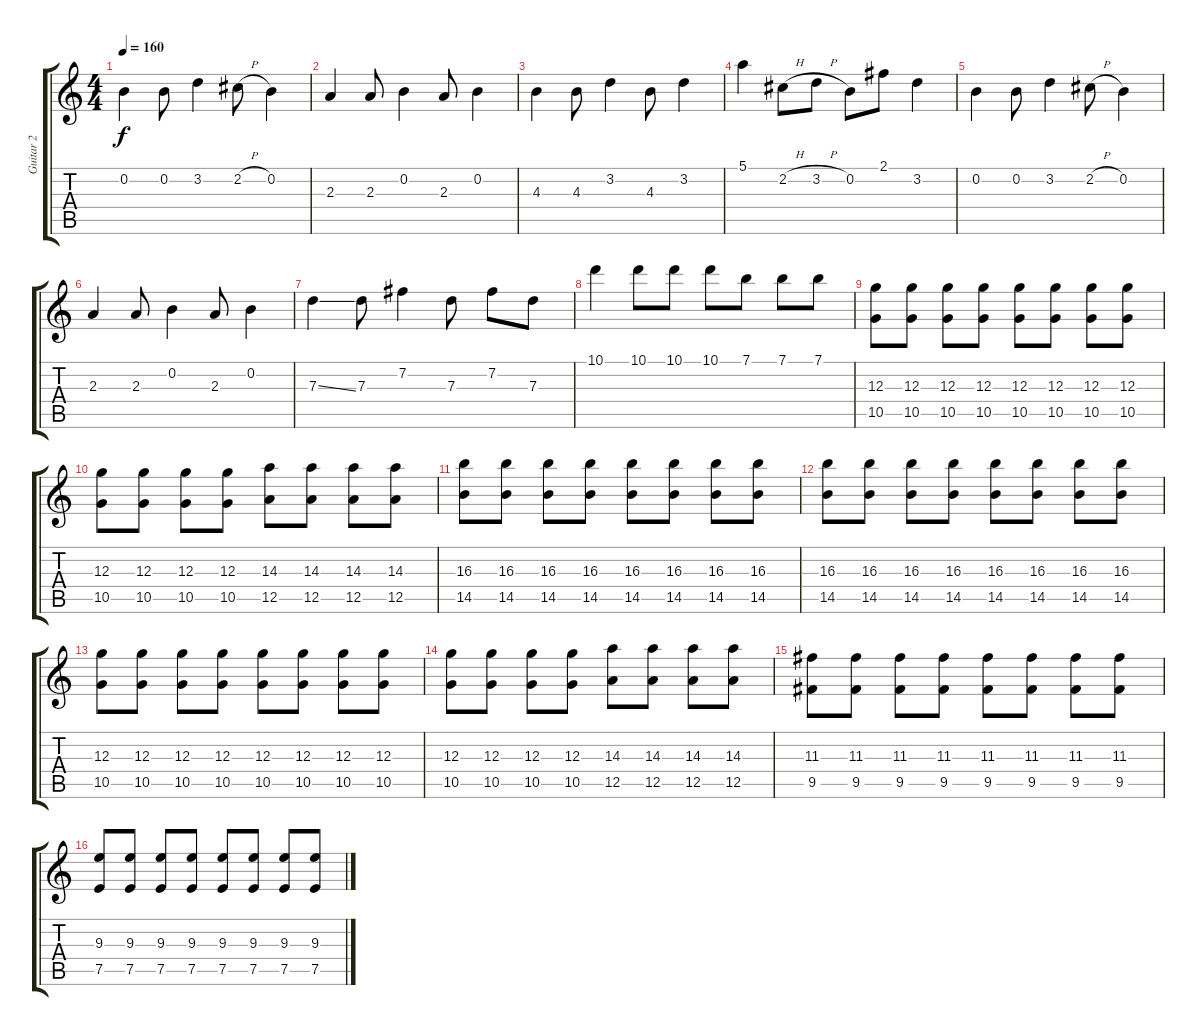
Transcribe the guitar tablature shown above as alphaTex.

\track ("Guitar 2" "Guitar 2") {instrument distortionguitar}
\staff {score tabs}
\tuning (E4 B3 G3 D3 A2 E2) {hide}
\ts (4 4)
\tempo 160
\clef g2
\ks c
0.2.4{dy f} 0.2.8 3.2.4 2.2{h}.8 0.2.4 |
2.3.4 2.3.8 0.2.4 2.3.8 0.2.4 |
4.3.4 4.3.8 3.2.4 4.3.8 3.2.4 |
5.1.4 2.2{h}.8 3.2{h}.8 0.2.8 2.1.8 3.2.4 |
0.2.4 0.2.8 3.2.4 2.2{h}.8 0.2.4 |
2.3.4 2.3.8 0.2.4 2.3.8 0.2.4 |
7.3{ss}.4 7.3.8 7.2.4 7.3.8 7.2.8 7.3.8 |
10.1.4 10.1.8 10.1.8 10.1.8 7.1.8 7.1.8 7.1.8 |
(12.3 10.5).8 (12.3 10.5).8 (12.3 10.5).8 (12.3 10.5).8 (12.3 10.5).8 (12.3 10.5).8 (12.3 10.5).8 (12.3 10.5).8 |
(12.3 10.5).8 (12.3 10.5).8 (12.3 10.5).8 (12.3 10.5).8 (14.3 12.5).8 (14.3 12.5).8 (14.3 12.5).8 (14.3 12.5).8 |
(16.3 14.5).8 (16.3 14.5).8 (16.3 14.5).8 (16.3 14.5).8 (16.3 14.5).8 (16.3 14.5).8 (16.3 14.5).8 (16.3 14.5).8 |
(16.3 14.5).8 (16.3 14.5).8 (16.3 14.5).8 (16.3 14.5).8 (16.3 14.5).8 (16.3 14.5).8 (16.3 14.5).8 (16.3 14.5).8 |
(12.3 10.5).8 (12.3 10.5).8 (12.3 10.5).8 (12.3 10.5).8 (12.3 10.5).8 (12.3 10.5).8 (12.3 10.5).8 (12.3 10.5).8 |
(12.3 10.5).8 (12.3 10.5).8 (12.3 10.5).8 (12.3 10.5).8 (14.3 12.5).8 (14.3 12.5).8 (14.3 12.5).8 (14.3 12.5).8 |
(11.3 9.5).8 (11.3 9.5).8 (11.3 9.5).8 (11.3 9.5).8 (11.3 9.5).8 (11.3 9.5).8 (11.3 9.5).8 (11.3 9.5).8 |
(9.3 7.5).8 (9.3 7.5).8 (9.3 7.5).8 (9.3 7.5).8 (9.3 7.5).8 (9.3 7.5).8 (9.3 7.5).8 (9.3 7.5).8
